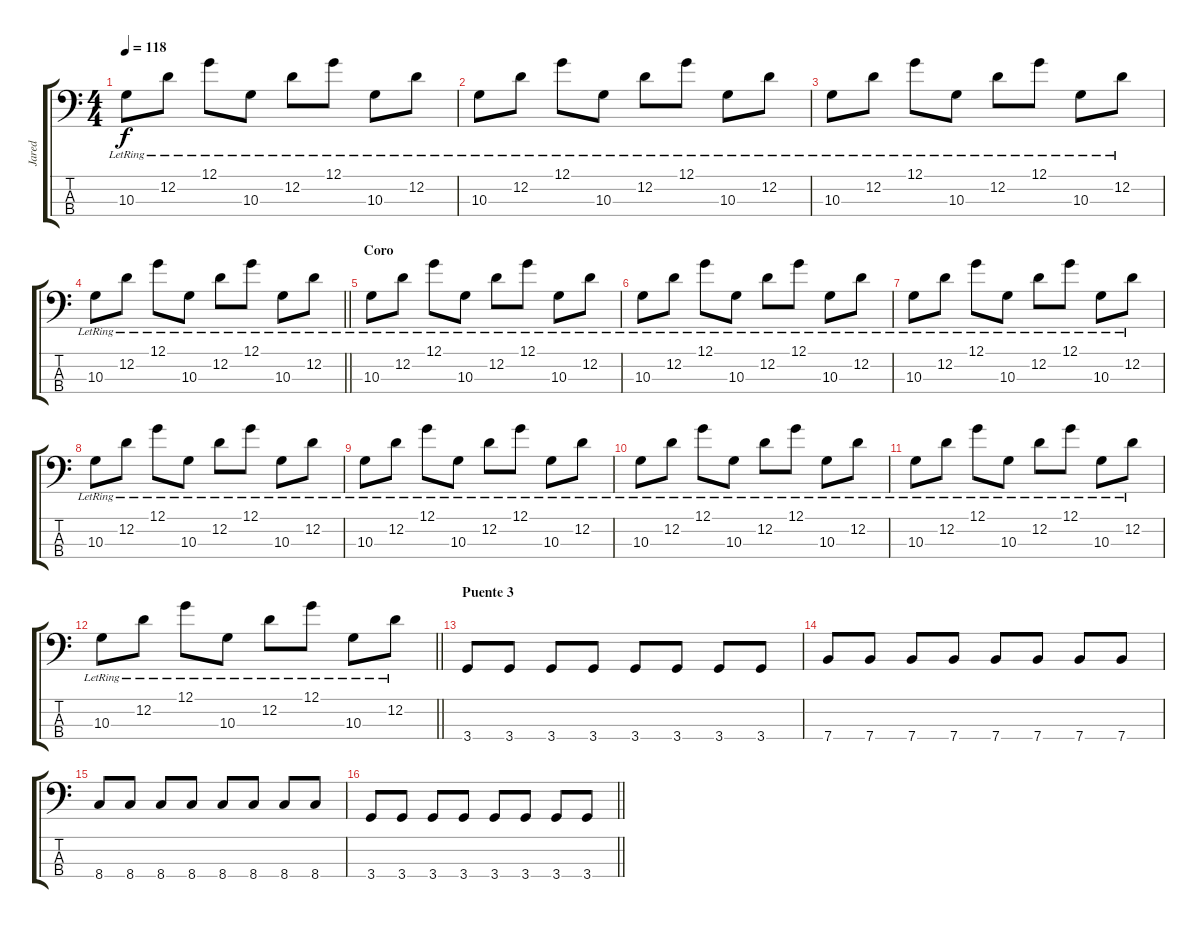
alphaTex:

\track ("Jared" "Jared") {instrument electricbassfinger}
\staff {score tabs}
\tuning (G2 D2 A1 E1) {hide}
\ts (4 4)
\tempo 118
\clef f4
\ks c
10.3{lr}.8{dy f} 12.2{lr}.8 12.1{lr}.8 10.3{lr}.8 12.2{lr}.8 12.1{lr}.8 10.3{lr}.8 12.2{lr}.8 |
10.3{lr}.8 12.2{lr}.8 12.1{lr}.8 10.3{lr}.8 12.2{lr}.8 12.1{lr}.8 10.3{lr}.8 12.2{lr}.8 |
10.3{lr}.8 12.2{lr}.8 12.1{lr}.8 10.3{lr}.8 12.2{lr}.8 12.1{lr}.8 10.3{lr}.8 12.2{lr}.8 |
\barLineRight lightlight
10.3{lr}.8 12.2{lr}.8 12.1{lr}.8 10.3{lr}.8 12.2{lr}.8 12.1{lr}.8 10.3{lr}.8 12.2{lr}.8 |
\section ("" "Coro")
10.3{lr}.8 12.2{lr}.8 12.1{lr}.8 10.3{lr}.8 12.2{lr}.8 12.1{lr}.8 10.3{lr}.8 12.2{lr}.8 |
10.3{lr}.8 12.2{lr}.8 12.1{lr}.8 10.3{lr}.8 12.2{lr}.8 12.1{lr}.8 10.3{lr}.8 12.2{lr}.8 |
10.3{lr}.8 12.2{lr}.8 12.1{lr}.8 10.3{lr}.8 12.2{lr}.8 12.1{lr}.8 10.3{lr}.8 12.2{lr}.8 |
10.3{lr}.8 12.2{lr}.8 12.1{lr}.8 10.3{lr}.8 12.2{lr}.8 12.1{lr}.8 10.3{lr}.8 12.2{lr}.8 |
10.3{lr}.8 12.2{lr}.8 12.1{lr}.8 10.3{lr}.8 12.2{lr}.8 12.1{lr}.8 10.3{lr}.8 12.2{lr}.8 |
10.3{lr}.8 12.2{lr}.8 12.1{lr}.8 10.3{lr}.8 12.2{lr}.8 12.1{lr}.8 10.3{lr}.8 12.2{lr}.8 |
10.3{lr}.8 12.2{lr}.8 12.1{lr}.8 10.3{lr}.8 12.2{lr}.8 12.1{lr}.8 10.3{lr}.8 12.2{lr}.8 |
\barLineRight lightlight
10.3{lr}.8 12.2{lr}.8 12.1{lr}.8 10.3{lr}.8 12.2{lr}.8 12.1{lr}.8 10.3{lr}.8 12.2{lr}.8 |
\section ("" "Puente 3")
3.4.8 3.4.8 3.4.8 3.4.8 3.4.8 3.4.8 3.4.8 3.4.8 |
7.4.8 7.4.8 7.4.8 7.4.8 7.4.8 7.4.8 7.4.8 7.4.8 |
8.4.8 8.4.8 8.4.8 8.4.8 8.4.8 8.4.8 8.4.8 8.4.8 |
\barLineRight lightlight
3.4.8 3.4.8 3.4.8 3.4.8 3.4.8 3.4.8 3.4.8 3.4.8
